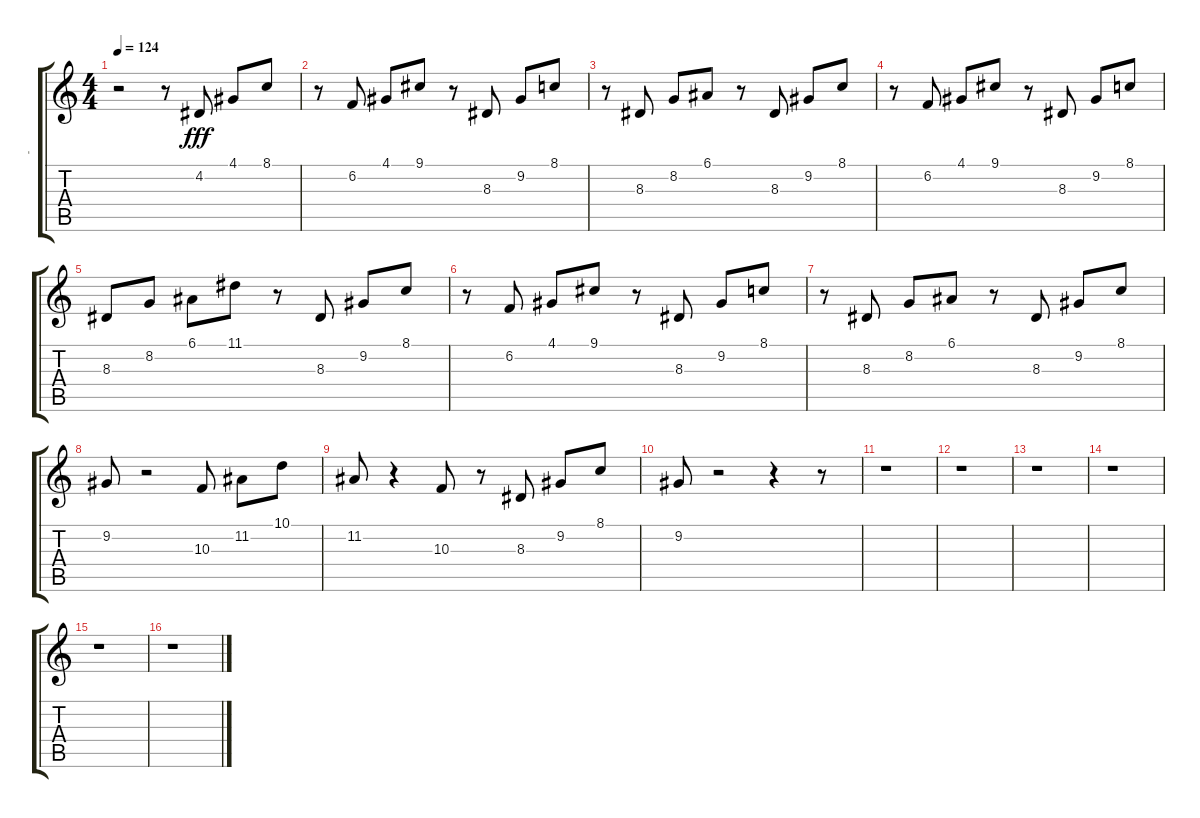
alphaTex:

\track ("-" "-") {instrument rockorgan}
\staff {score tabs}
\tuning (E4 B3 G3 D3 A2 E2) {hide}
\ts (4 4)
\tempo 124
\clef g2
\ks c
r.2{dy fff} r.8 4.2.8{instrument rockorgan} 4.1.8 8.1.8 |
r.8 6.2.8 4.1.8 9.1.8 r.8 8.3.8 9.2.8 8.1.8 |
r.8 8.3.8 8.2.8 6.1.8 r.8 8.3.8 9.2.8 8.1.8 |
r.8 6.2.8 4.1.8 9.1.8 r.8 8.3.8 9.2.8 8.1.8 |
8.3.8 8.2.8 6.1.8 11.1.8 r.8 8.3.8 9.2.8 8.1.8 |
r.8 6.2.8 4.1.8 9.1.8 r.8 8.3.8 9.2.8 8.1.8 |
r.8 8.3.8 8.2.8 6.1.8 r.8 8.3.8 9.2.8 8.1.8 |
9.2.8 r.2 10.3.8 11.2.8 10.1.8 |
11.2.8 r.4 10.3.8 r.8 8.3.8 9.2.8 8.1.8 |
9.2.8 r.2 r.4 r.8 |
r.1 |
r.1 |
r.1 |
r.1 |
r.1 |
r.1
